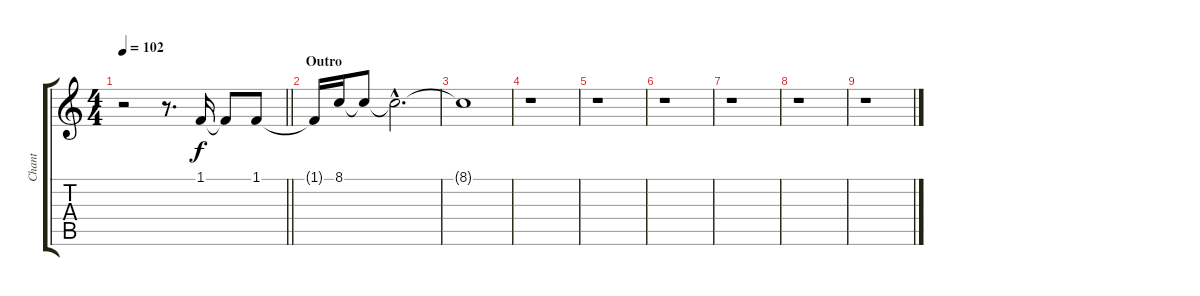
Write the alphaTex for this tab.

\track ("Chant" "Chant") {instrument lead6voice}
\staff {score tabs}
\tuning (E4 B3 G3 D3 A2 E2) {hide}
\ts (4 4)
\tempo 102
\clef g2
\barLineRight lightlight
\ks c
r.2{dy f} r.8{d} 1.1.16 1.1{t}.8 1.1.8 |
\section ("" "Outro")
1.1{t}.16 8.1.16 8.1{t}.8 8.1{hac t}.2{d} |
8.1{t}.1 |
r.1 |
r.1 |
r.1 |
r.1 |
r.1 |
r.1
